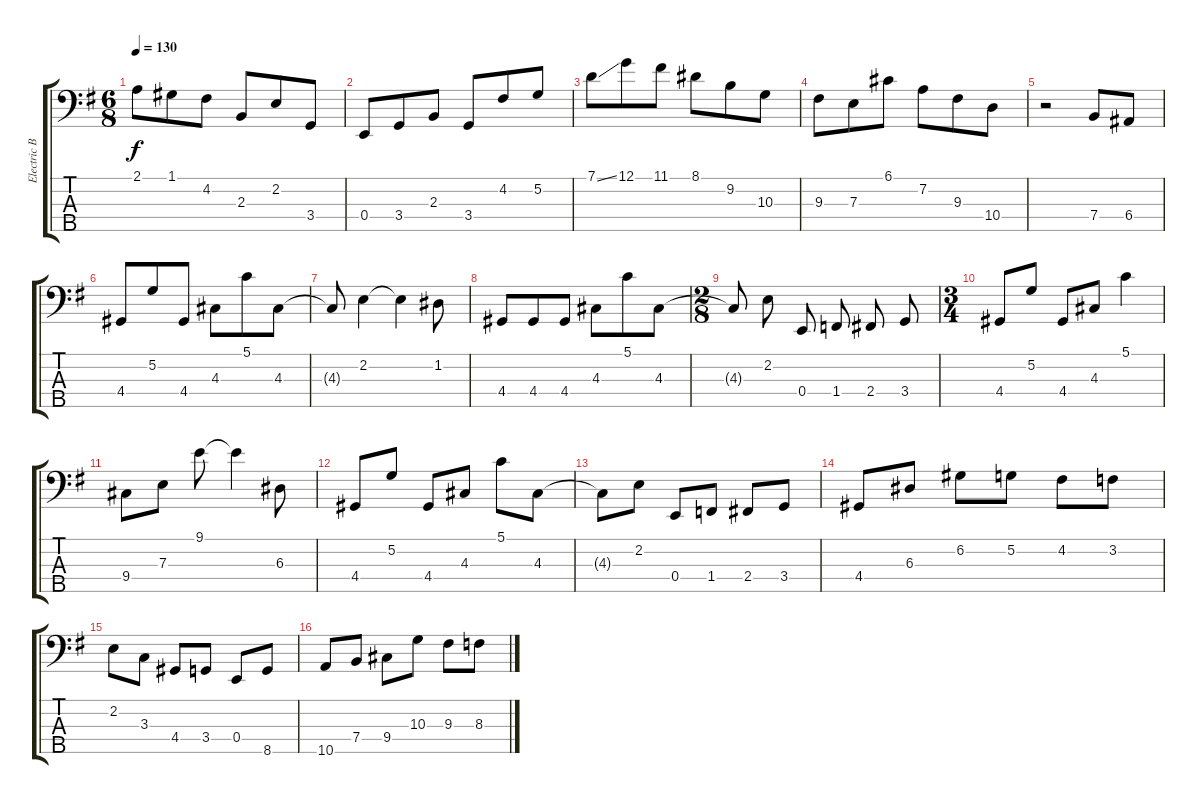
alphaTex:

\track ("Electric Bass (pick)" "Electric B") {instrument electricbasspick}
\staff {score tabs}
\tuning (G2 D2 A1 E1 B0) {hide}
\ts (6 8)
\tempo 130
\clef f4
\ks g
2.1.8{dy f} 1.1.8 4.2.8 2.3.8 2.2.8 3.4.8 |
0.4.8 3.4.8 2.3.8 3.4.8 4.2.8 5.2.8 |
7.1{ss}.8 12.1.8 11.1.8 8.1.8 9.2.8 10.3.8 |
9.3.8 7.3.8 6.1.8 7.2.8 9.3.8 10.4.8 |
r.2 7.4.8 6.4.8 |
4.4.8 5.2.8 4.4.8 4.3.8 5.1.8 4.3.8 |
4.3{t}.8 2.2.4 2.2{t}.4 1.2.8 |
4.4.8 4.4.8 4.4.8 4.3.8 5.1.8 4.3.8 |
\ts (2 8)
4.3{t}.8 2.2.8 0.4.8 1.4.8 2.4.8 3.4.8 |
\ts (3 4)
4.4.8 5.2.8 4.4.8 4.3.8 5.1.4 |
9.4.8 7.3.8 9.1.8 9.1{t}.4 6.3.8 |
4.4.8 5.2.8 4.4.8 4.3.8 5.1.8 4.3.8 |
4.3{t}.8 2.2.8 0.4.8 1.4.8 2.4.8 3.4.8 |
4.4.8 6.3.8 6.2.8 5.2.8 4.2.8 3.2.8 |
2.2.8 3.3.8 4.4.8 3.4.8 0.4.8 8.5.8 |
10.5.8 7.4.8 9.4.8 10.3.8 9.3.8 8.3.8
